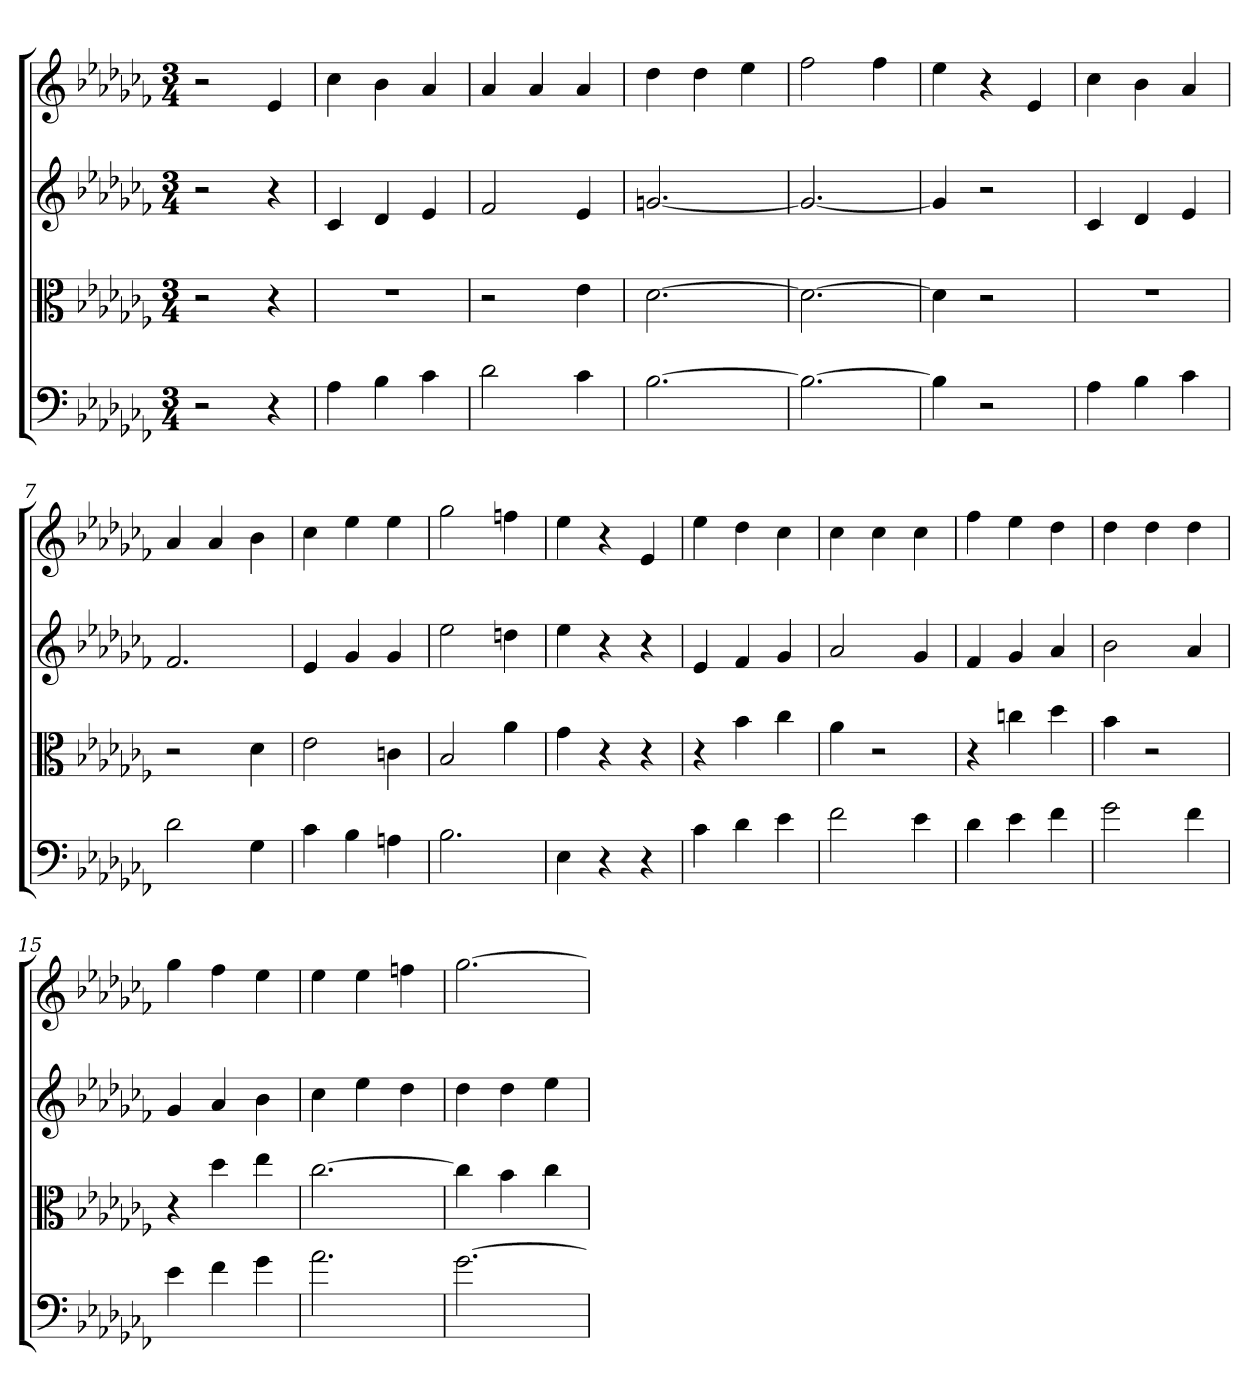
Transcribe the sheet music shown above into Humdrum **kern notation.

**kern	**kern	**kern	**kern
*part4	*part3	*part2	*part1
*staff4	*staff3	*staff2	*staff1
*clefF4	*clefC3	*clefG2	*clefG2
*k[b-e-a-d-g-c-f-]	*k[b-e-a-d-g-c-f-]	*k[b-e-a-d-g-c-f-]	*k[b-e-a-d-g-c-f-]
*a-:	*a-:	*a-:	*a-:
*M3/4	*M3/4	*M3/4	*M3/4
=	=	=	=
2r	2r	2r	2r
4r	4r	4r	4e-
=1	=1	=1	=1
4A-	2.r	4c-	4cc-
4B-	.	4d-	4b-
4c-	.	4e-	4a-
=2	=2	=2	=2
2d-	2r	2f-	4a-
.	.	.	4a-
4c-	4e-	4e-	4a-
=3	=3	=3	=3
[2.B-	[2.d-	[2.gn	4dd-
.	.	.	4dd-
.	.	.	4ee-
=4	=4	=4	=4
2.B-_	2.d-_	2.g_	2ff-
.	.	.	4ff-
=5	=5	=5	=5
4B-]	4d-]	4g]	4ee-
2r	2r	2r	4r
.	.	.	4e-
=6	=6	=6	=6
4A-	2.r	4c-	4cc-
4B-	.	4d-	4b-
4c-	.	4e-	4a-
=7	=7	=7	=7
2d-	2r	2.f-	4a-
.	.	.	4a-
4G-	4d-	.	4b-
=8	=8	=8	=8
4c-	2e-	4e-	4cc-
4B-	.	4g-	4ee-
4An	4cn	4g-	4ee-
=9	=9	=9	=9
2.B-	2B-	2ee-	2gg-
.	4a-	4ddn	4ffn
=10	=10	=10	=10
4E-	4g-	4ee-	4ee-
4r	4r	4r	4r
4r	4r	4r	4e-
=11	=11	=11	=11
4c-	4r	4e-	4ee-
4d-	4b-	4f-	4dd-
4e-	4cc-	4g-	4cc-
=12	=12	=12	=12
2f-	4a-	2a-	4cc-
.	2r	.	4cc-
4e-	.	4g-	4cc-
=13	=13	=13	=13
4d-	4r	4f-	4ff-
4e-	4ccn	4g-	4ee-
4f-	4dd-	4a-	4dd-
=14	=14	=14	=14
2g-	4b-	2b-	4dd-
.	2r	.	4dd-
4f-	.	4a-	4dd-
=15	=15	=15	=15
4e-	4r	4g-	4gg-
4f-	4dd-	4a-	4ff-
4g-	4ee-	4b-	4ee-
=16	=16	=16	=16
2.a-	[2.cc-	4cc-	4ee-
.	.	4ee-	4ee-
.	.	4dd-	4ffn
=17	=17	=17	=17
[2.g-	4cc-]	4dd-	[2.gg-
.	4b-	4dd-	.
.	4cc-	4ee-	.
=	=	=	=
*-	*-	*-	*-
